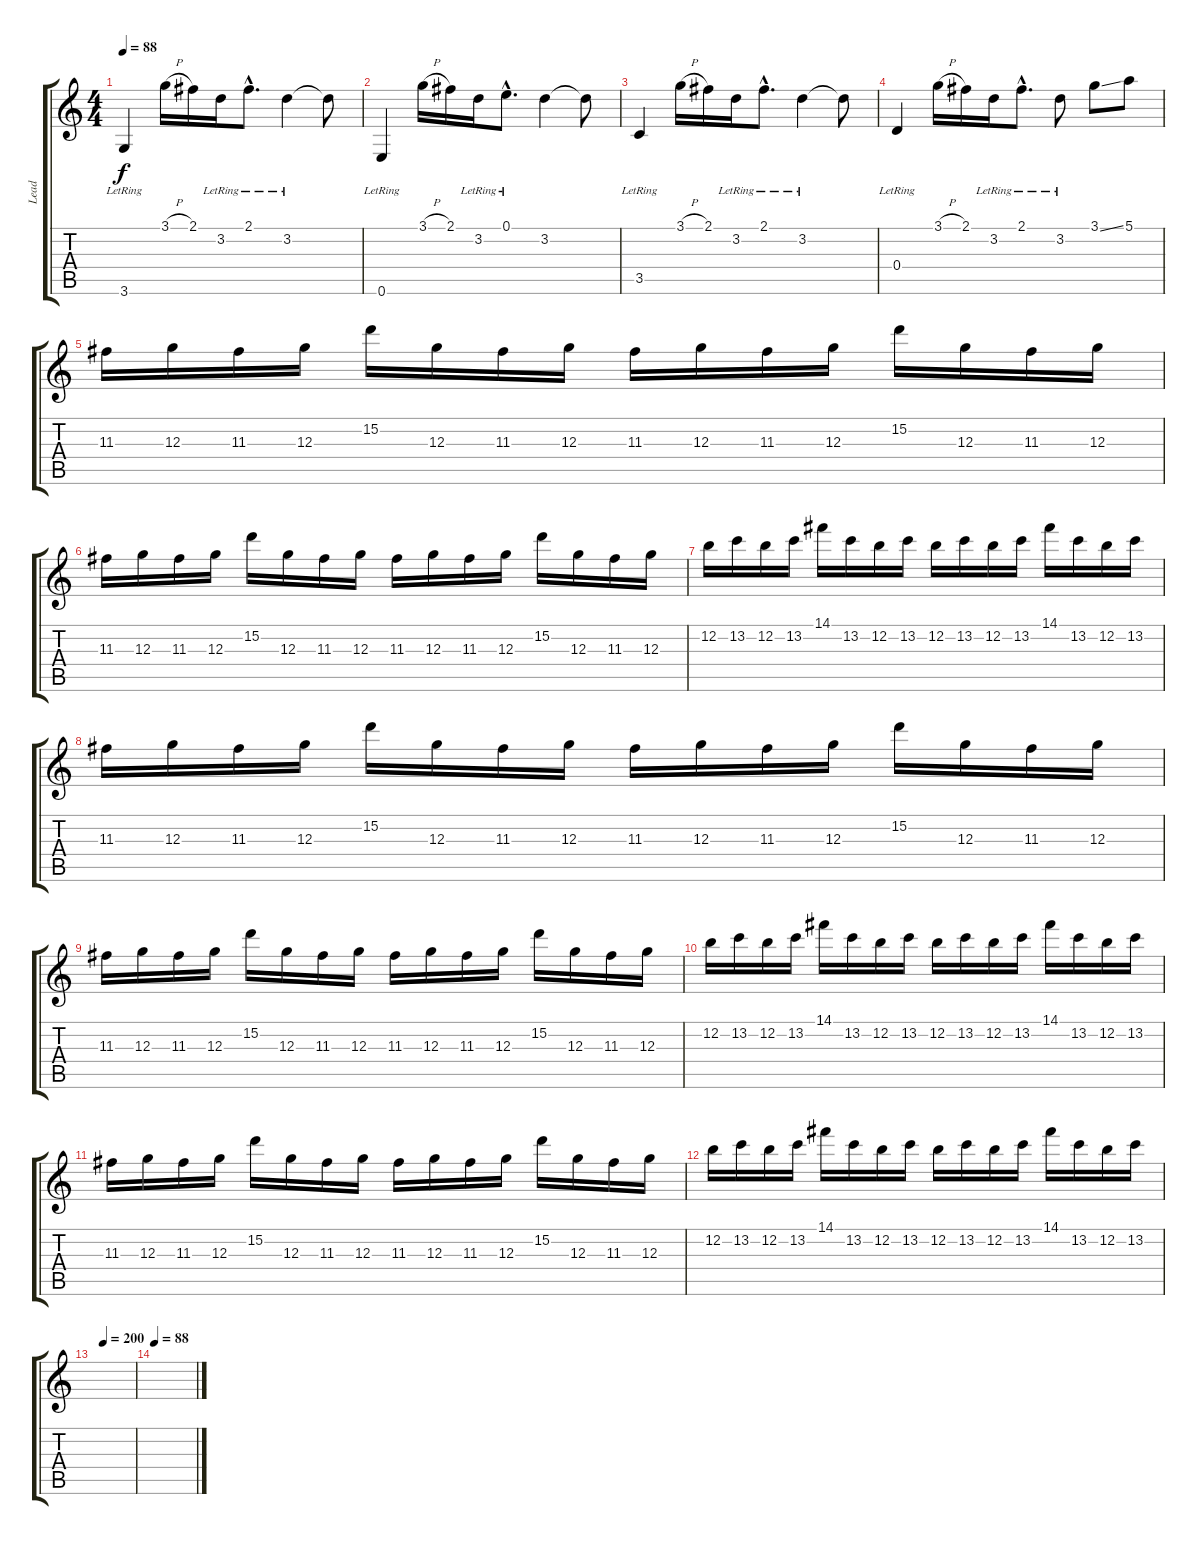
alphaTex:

\track ("Lead" "Lead") {instrument electricguitarclean}
\staff {score tabs}
\tuning (E4 B3 G3 D3 A2 E2) {hide}
\ts (4 4)
\tempo 88
\clef g2
\ks c
3.6{lr}.4{dy f instrument electricguitarclean} 3.1{h}.16 2.1.16 3.2{lr}.16 2.1{hac lr}.8{d} 3.2{lr}.4 3.2{t}.8 |
0.6{lr}.4 3.1{h}.16 2.1.16 3.2{lr}.16 0.1{hac lr}.8{d} 3.2.4 3.2{t}.8 |
3.5{lr}.4 3.1{h}.16 2.1.16 3.2{lr}.16 2.1{hac lr}.8{d} 3.2{lr}.4 3.2{t}.8 |
0.4{lr}.4 3.1{h}.16 2.1.16 3.2{lr}.16 2.1{hac lr}.8{d} 3.2{lr}.8 3.1{ss}.8 5.1.8 |
11.3.16{instrument distortionguitar} 12.3.16 11.3.16 12.3.16 15.2.16 12.3.16 11.3.16 12.3.16 11.3.16 12.3.16 11.3.16 12.3.16 15.2.16 12.3.16 11.3.16 12.3.16 |
11.3.16 12.3.16 11.3.16 12.3.16 15.2.16 12.3.16 11.3.16 12.3.16 11.3.16 12.3.16 11.3.16 12.3.16 15.2.16 12.3.16 11.3.16 12.3.16 |
12.2.16 13.2.16 12.2.16 13.2.16 14.1.16 13.2.16 12.2.16 13.2.16 12.2.16 13.2.16 12.2.16 13.2.16 14.1.16 13.2.16 12.2.16 13.2.16 |
11.3.16 12.3.16 11.3.16 12.3.16 15.2.16 12.3.16 11.3.16 12.3.16 11.3.16 12.3.16 11.3.16 12.3.16 15.2.16 12.3.16 11.3.16 12.3.16 |
11.3.16 12.3.16 11.3.16 12.3.16 15.2.16 12.3.16 11.3.16 12.3.16 11.3.16 12.3.16 11.3.16 12.3.16 15.2.16 12.3.16 11.3.16 12.3.16 |
12.2.16 13.2.16 12.2.16 13.2.16 14.1.16 13.2.16 12.2.16 13.2.16 12.2.16 13.2.16 12.2.16 13.2.16 14.1.16 13.2.16 12.2.16 13.2.16 |
11.3.16 12.3.16 11.3.16 12.3.16 15.2.16 12.3.16 11.3.16 12.3.16 11.3.16 12.3.16 11.3.16 12.3.16 15.2.16 12.3.16 11.3.16 12.3.16 |
12.2.16 13.2.16 12.2.16 13.2.16 14.1.16 13.2.16 12.2.16 13.2.16 12.2.16 13.2.16 12.2.16 13.2.16 14.1.16 13.2.16 12.2.16 13.2.16 |
\tempo (200 0.25)
|
\tempo 88
